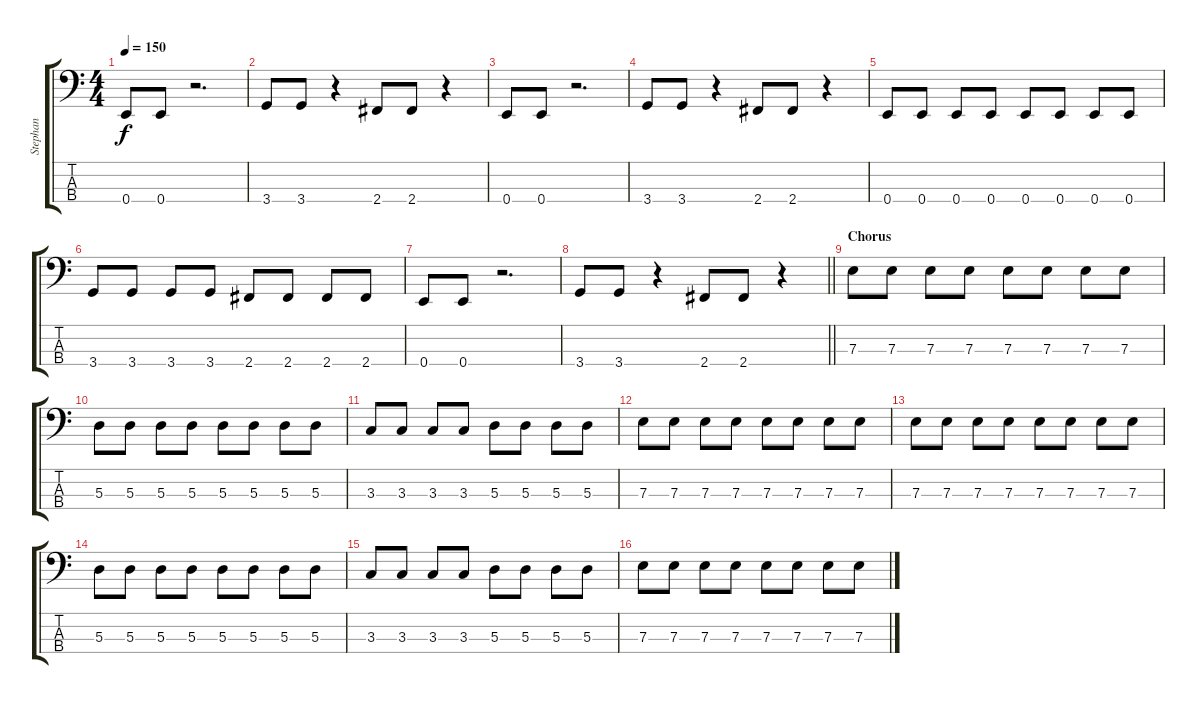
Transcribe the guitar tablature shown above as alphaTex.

\track ("Stephan" "Stephan") {instrument electricbasspick}
\staff {score tabs}
\tuning (G2 D2 A1 E1) {hide}
\ts (4 4)
\tempo 150
\clef f4
\ks c
0.4.8{dy f} 0.4.8 r.2{d} |
3.4.8 3.4.8 r.4 2.4.8 2.4.8 r.4 |
0.4.8 0.4.8 r.2{d} |
3.4.8 3.4.8 r.4 2.4.8 2.4.8 r.4 |
0.4.8 0.4.8 0.4.8 0.4.8 0.4.8 0.4.8 0.4.8 0.4.8 |
3.4.8 3.4.8 3.4.8 3.4.8 2.4.8 2.4.8 2.4.8 2.4.8 |
0.4.8 0.4.8 r.2{d} |
\barLineRight lightlight
3.4.8 3.4.8 r.4 2.4.8 2.4.8 r.4 |
\section ("" "Chorus")
7.3.8 7.3.8 7.3.8 7.3.8 7.3.8 7.3.8 7.3.8 7.3.8 |
5.3.8 5.3.8 5.3.8 5.3.8 5.3.8 5.3.8 5.3.8 5.3.8 |
3.3.8 3.3.8 3.3.8 3.3.8 5.3.8 5.3.8 5.3.8 5.3.8 |
7.3.8 7.3.8 7.3.8 7.3.8 7.3.8 7.3.8 7.3.8 7.3.8 |
7.3.8 7.3.8 7.3.8 7.3.8 7.3.8 7.3.8 7.3.8 7.3.8 |
5.3.8 5.3.8 5.3.8 5.3.8 5.3.8 5.3.8 5.3.8 5.3.8 |
3.3.8 3.3.8 3.3.8 3.3.8 5.3.8 5.3.8 5.3.8 5.3.8 |
7.3.8 7.3.8 7.3.8 7.3.8 7.3.8 7.3.8 7.3.8 7.3.8
